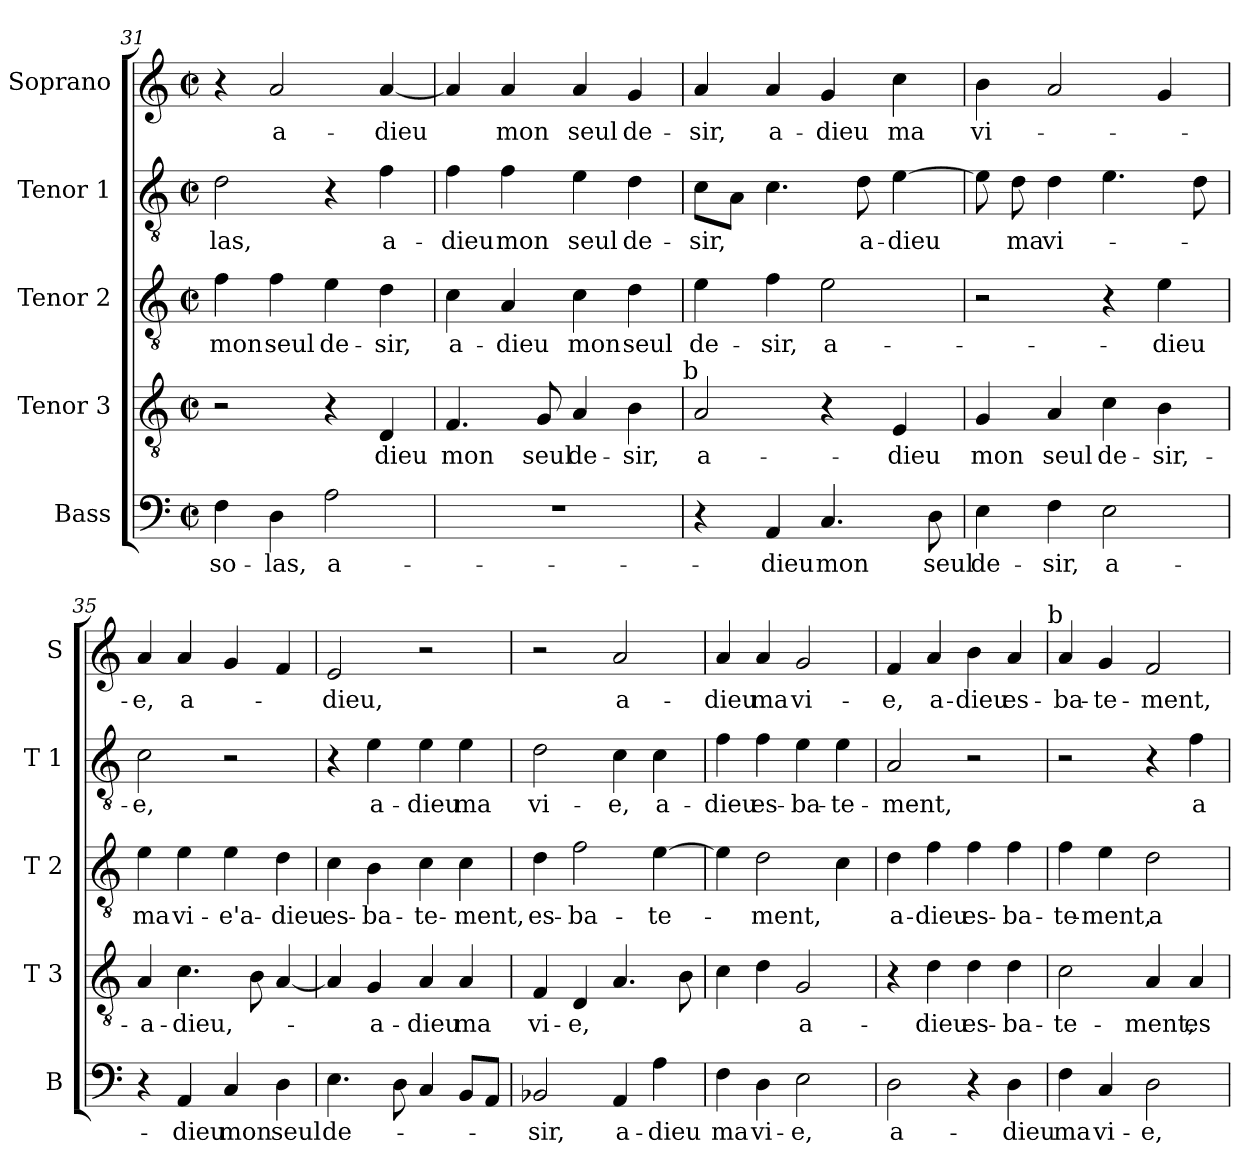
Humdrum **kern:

**kern	**text	**kern	**text	**kern	**text	**kern	**text	**kern	**text
*part5	*part5	*part4	*part4	*part3	*part3	*part2	*part2	*part1	*part1
*staff5	*staff5	*staff4	*staff4	*staff3	*staff3	*staff2	*staff2	*staff1	*staff1
*I"Bass	*	*I"Tenor 3	*	*I"Tenor 2	*	*I"Tenor 1	*	*I"Soprano	*
*I'B	*	*I'T 3	*	*I'T 2	*	*I'T 1	*	*I'S	*
*clefF4	*	*clefGv2	*	*clefGv2	*	*clefGv2	*	*clefG2	*
*k[]	*	*k[]	*	*k[]	*	*k[]	*	*k[]	*
*C:	*	*C:	*	*C:	*	*C:	*	*C:	*
*M2/2	*	*M2/2	*	*M2/2	*	*M2/2	*	*M2/2	*
*met(c|)	*	*met(c|)	*	*met(c|)	*	*met(c|)	*	*met(c|)	*
=31	=31	=31	=31	=31	=31	=31	=31	=31	=31
4F\	so-	2r	.	4f\	mon	2d\	-las,	4r	.
4D\	-las,	.	.	4f\	seul	.	.	2a/	a-
2A\	a-	4r	.	4e\	de-	4r	.	.	.
.	.	4D/	-dieu	4d\	-sir,	4f\	a-	[4a/	-dieu
=32	=32	=32	=32	=32	=32	=32	=32	=32	=32
1r	.	4.F/	mon	4c\	a-	4f\	-dieu	4a/]	.
.	.	.	.	4A/	-dieu	4f\	mon	4a/	mon
.	.	8G/	seul	.	.	.	.	.	.
.	.	4A/	de-	4c\	mon	4e\	seul	4a/	seul
.	.	4B\	-sir,	4d\	seul	4d\	de-	4g/	de-
!	!	!LO:TX:a:t=b	!	!	!	!	!	!	!
=33	=33	=33	=33	=33	=33	=33	=33	=33	=33
4r	.	2A/	a-	4e\	de-	8c\L	-sir,	4a/	-sir,
.	.	.	.	.	.	8A\J	.	.	.
4AA/	-dieu	.	.	4f\	-sir,	4.c\	.	4a/	a-
4.C/	mon	4r	.	2e\	a-	.	.	4g/	-dieu
.	.	.	.	.	.	8d\	a-	.	.
.	.	4E/	-dieu	.	.	[4e\	-dieu	4cc\	ma
8D\	seul	.	.	.	.	.	.	.	.
=34	=34	=34	=34	=34	=34	=34	=34	=34	=34
4E\	de-	4G/	mon	2r	.	8e\]	.	4b\	vi-
.	.	.	.	.	.	8d\	ma	.	.
4F\	-sir,	4A/	seul	.	.	4d\	vi-	2a/	.
2E\	a-	4c\	de-	4r	.	4.e\	.	.	.
.	.	4B\	-sir,-	4e\	-dieu	.	.	4g/	.
.	.	.	.	.	.	8d\	.	.	.
=35	=35	=35	=35	=35	=35	=35	=35	=35	=35
4r	.	4A/	-a-	4e\	ma	2c\	-e,	4a/	-e,
4AA/	-dieu	4.c\	-dieu,-	4e\	vi-	.	.	4a/	a-
4C/	mon	.	.	4e\	-e'a-	2r	.	4g/	.
.	.	8B\	.	.	.	.	.	.	.
4D\	seul	[4A/	.	4d\	-dieu	.	.	4f/	.
!!LO:LB:g=z
=36	=36	=36	=36	=36	=36	=36	=36	=36	=36
4.E\	de-	4A/]	.	4c\	es-	4r	.	2e/	-dieu,
.	.	4G/	-a-	4B\	-ba-	4e\	a-	.	.
8D\	.	.	.	.	.	.	.	.	.
4C/	.	4A/	-dieu	4c\	-te-	4e\	-dieu	2r	.
8BB/L	.	4A/	ma	4c\	-ment,	4e\	ma	.	.
8AA/J	.	.	.	.	.	.	.	.	.
=37	=37	=37	=37	=37	=37	=37	=37	=37	=37
2BB-X/	-sir,	4F/	vi-	4d\	es-	2d\	vi-	2r	.
.	.	4D/	-e,	2f\	-ba-	.	.	.	.
4AA/	a-	4.A/	.	.	.	4c\	-e,	2a/	a-
4A\	-dieu	.	.	[4e\	-te-	4c\	a-	.	.
.	.	8B\	.	.	.	.	.	.	.
=38	=38	=38	=38	=38	=38	=38	=38	=38	=38
4F\	ma	4c\	.	4e\]	.	4f\	-dieu	4a/	-dieu
4D\	vi-	4d\	.	2d\	-ment,	4f\	es-	4a/	ma
2E\	-e,	2G/	a-	.	.	4e\	-ba-	2g/	vi-
.	.	.	.	4c\	.	4e\	-te-	.	.
=39	=39	=39	=39	=39	=39	=39	=39	=39	=39
2D\	a-	4r	.	4d\	a-	2A/	-ment,	4f/	-e,
.	.	4d\	-dieu	4f\	-dieu	.	.	4a/	a-
4r	.	4d\	es-	4f\	es-	2r	.	4b\	-dieu
4D\	-dieu	4d\	-ba-	4f\	-ba-	.	.	4a/	es-
!	!	!	!	!	!	!	!	!LO:TX:a:t=b	!
=40	=40	=40	=40	=40	=40	=40	=40	=40	=40
4F\	ma	2c\	-te-	4f\	-te-	2r	.	4a/	-ba-
4C/	vi-	.	.	4e\	-ment,	.	.	4g/	-te-
2D\	-e,	4A/	-ment,	2d\	a-	4r	.	2f/	-ment,
.	.	4A/	es-	.	.	4f\	a-	.	.
=	=	=	=	=	=	=	=	=	=
*-	*-	*-	*-	*-	*-	*-	*-	*-	*-
